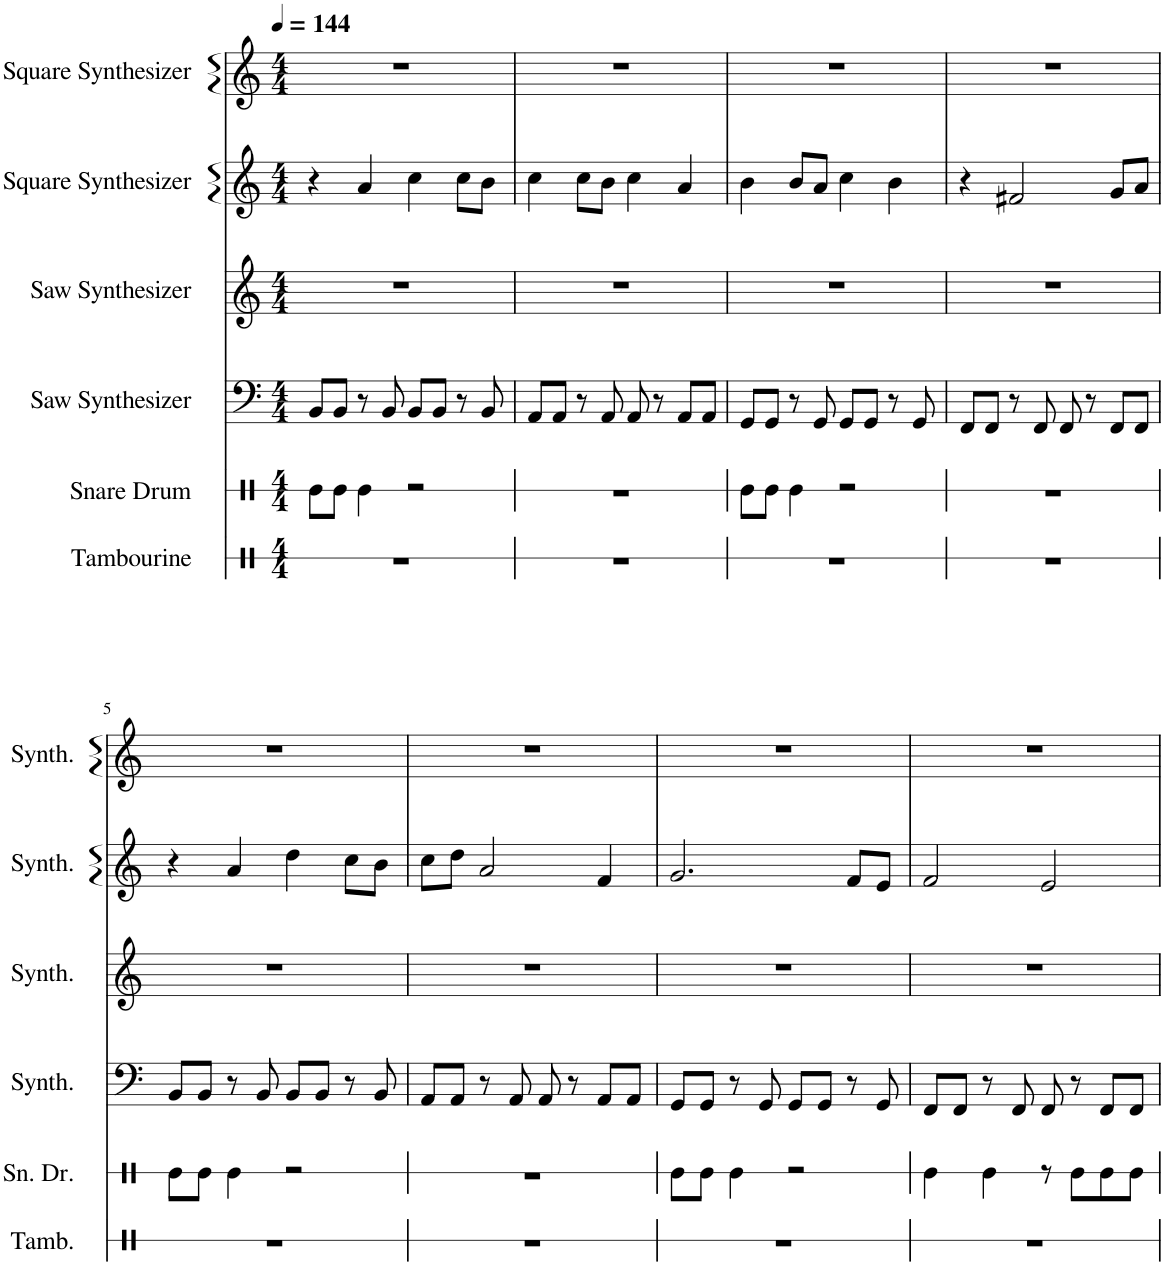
**kern	**kern	**kern	**kern	**kern	**kern
*part6	*part5	*part4	*part3	*part2	*part1
*staff6	*staff5	*staff4	*staff3	*staff2	*staff1
*I"Tambourine	*I"Snare Drum	*I"Saw Synthesizer	*I"Saw Synthesizer	*I"Square Synthesizer	*I"Square Synthesizer
*I'Tamb.	*I'Sn. Dr.	*I'Synth.	*I'Synth.	*I'Synth.	*I'Synth.
*stria1	*stria1	*	*	*	*
*clefX	*clefX	*clefF4	*clefG2	*clefG2	*clefG2
*k[]	*k[]	*k[]	*k[]	*k[]	*k[]
*M4/4	*M4/4	*M4/4	*M4/4	*M4/4	*M4/4
*MM144	*MM144	*MM144	*MM144	*MM144	*MM144
=1	=1	=1	=1	=1	=1
1r	8Re\L	8BB/L	1r	4r	1r
.	8Re\J	8BB/J	.	.	.
.	4Re\	8r	.	4a/	.
.	.	8BB/	.	.	.
.	2r	8BB/L	.	4cc\	.
.	.	8BB/J	.	.	.
.	.	8r	.	8cc\L	.
.	.	8BB/	.	8b\J	.
=2	=2	=2	=2	=2	=2
1r	1r	8AA/L	1r	4cc\	1r
.	.	8AA/J	.	.	.
.	.	8r	.	8cc\L	.
.	.	8AA/	.	8b\J	.
.	.	8AA/	.	4cc\	.
.	.	8r	.	.	.
.	.	8AA/L	.	4a/	.
.	.	8AA/J	.	.	.
=3	=3	=3	=3	=3	=3
1r	8Re\L	8GG/L	1r	4b\	1r
.	8Re\J	8GG/J	.	.	.
.	4Re\	8r	.	8b/L	.
.	.	8GG/	.	8a/J	.
.	2r	8GG/L	.	4cc\	.
.	.	8GG/J	.	.	.
.	.	8r	.	4b\	.
.	.	8GG/	.	.	.
=4	=4	=4	=4	=4	=4
1r	1r	8FF/L	1r	4r	1r
.	.	8FF/J	.	.	.
.	.	8r	.	2f#X/	.
.	.	8FF/	.	.	.
.	.	8FF/	.	.	.
.	.	8r	.	.	.
.	.	8FF/L	.	8g/L	.
.	.	8FF/J	.	8a/J	.
!!LO:LB:g=z
=5	=5	=5	=5	=5	=5
1r	8Re\L	8BB/L	1r	4r	1r
.	8Re\J	8BB/J	.	.	.
.	4Re\	8r	.	4a/	.
.	.	8BB/	.	.	.
.	2r	8BB/L	.	4dd\	.
.	.	8BB/J	.	.	.
.	.	8r	.	8cc\L	.
.	.	8BB/	.	8b\J	.
=6	=6	=6	=6	=6	=6
1r	1r	8AA/L	1r	8cc\L	1r
.	.	8AA/J	.	8dd\J	.
.	.	8r	.	2a/	.
.	.	8AA/	.	.	.
.	.	8AA/	.	.	.
.	.	8r	.	.	.
.	.	8AA/L	.	4f/	.
.	.	8AA/J	.	.	.
=7	=7	=7	=7	=7	=7
1r	8Re\L	8GG/L	1r	2.g/	1r
.	8Re\J	8GG/J	.	.	.
.	4Re\	8r	.	.	.
.	.	8GG/	.	.	.
.	2r	8GG/L	.	.	.
.	.	8GG/J	.	.	.
.	.	8r	.	8f/L	.
.	.	8GG/	.	8e/J	.
=8	=8	=8	=8	=8	=8
1r	4Re\	8FF/L	1r	2f/	1r
.	.	8FF/J	.	.	.
.	4Re\	8r	.	.	.
.	.	8FF/	.	.	.
.	8r	8FF/	.	2e/	.
.	8Re\L	8r	.	.	.
.	8Re\	8FF/L	.	.	.
.	8Re\J	8FF/J	.	.	.
=	=	=	=	=	=
*-	*-	*-	*-	*-	*-
